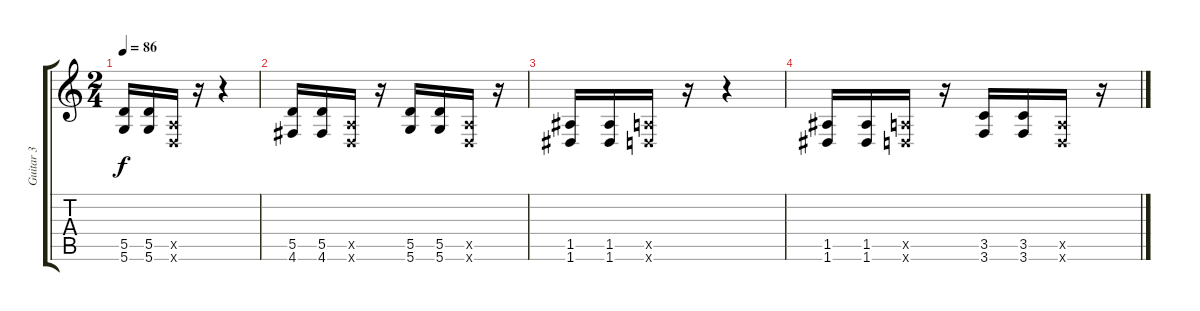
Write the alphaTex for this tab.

\track ("Guitar 3" "Guitar 3") {instrument overdrivenguitar}
\staff {score tabs}
\tuning (E4 B3 G3 D3 A2 D2) {hide}
\ts (2 4)
\tempo 86
\clef g2
\ks c
(5.5 5.6).16{dy f} (5.5 5.6).16 (0.5{x} 0.6{x}).16 r.16 r.4 |
(5.5 4.6).16 (5.5 4.6).16 (0.5{x} 0.6{x}).16 r.16 (5.5 5.6).16 (5.5 5.6).16 (0.5{x} 0.6{x}).16 r.16 |
(1.5 1.6).16 (1.5 1.6).16 (0.5{x} 0.6{x}).16 r.16 r.4 |
(1.5 1.6).16 (1.5 1.6).16 (0.5{x} 0.6{x}).16 r.16 (3.5 3.6).16 (3.5 3.6).16 (0.5{x} 0.6{x}).16 r.16
